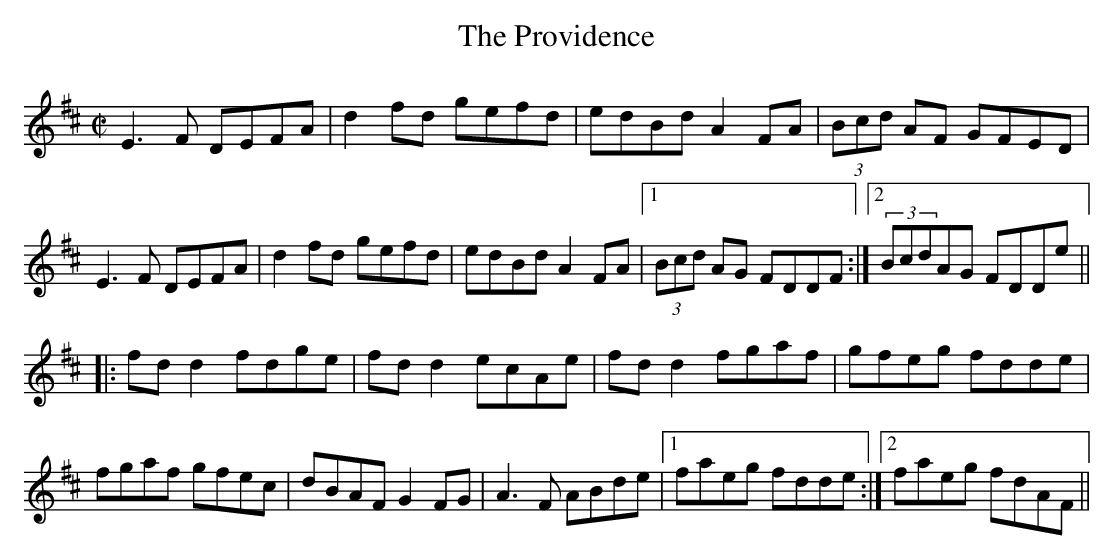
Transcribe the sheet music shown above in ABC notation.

X:1
T:The Providence
M:C|
K:D
E3F DEFA|d2fd gefd|edBd A2FA|(3Bcd AF GFED|
E3F DEFA|d2fd gefd|edBd A2FA|1 (3Bcd AG FDDF:|2 (3BcdAG FDDe||
|:fd d2 fdge|fd d2 ecAe|fd d2 fgaf|gfeg fdde|
fgaf gfec|dBAF G2FG|A3F ABde|1 faeg fdde:|2 faeg fdAF||
